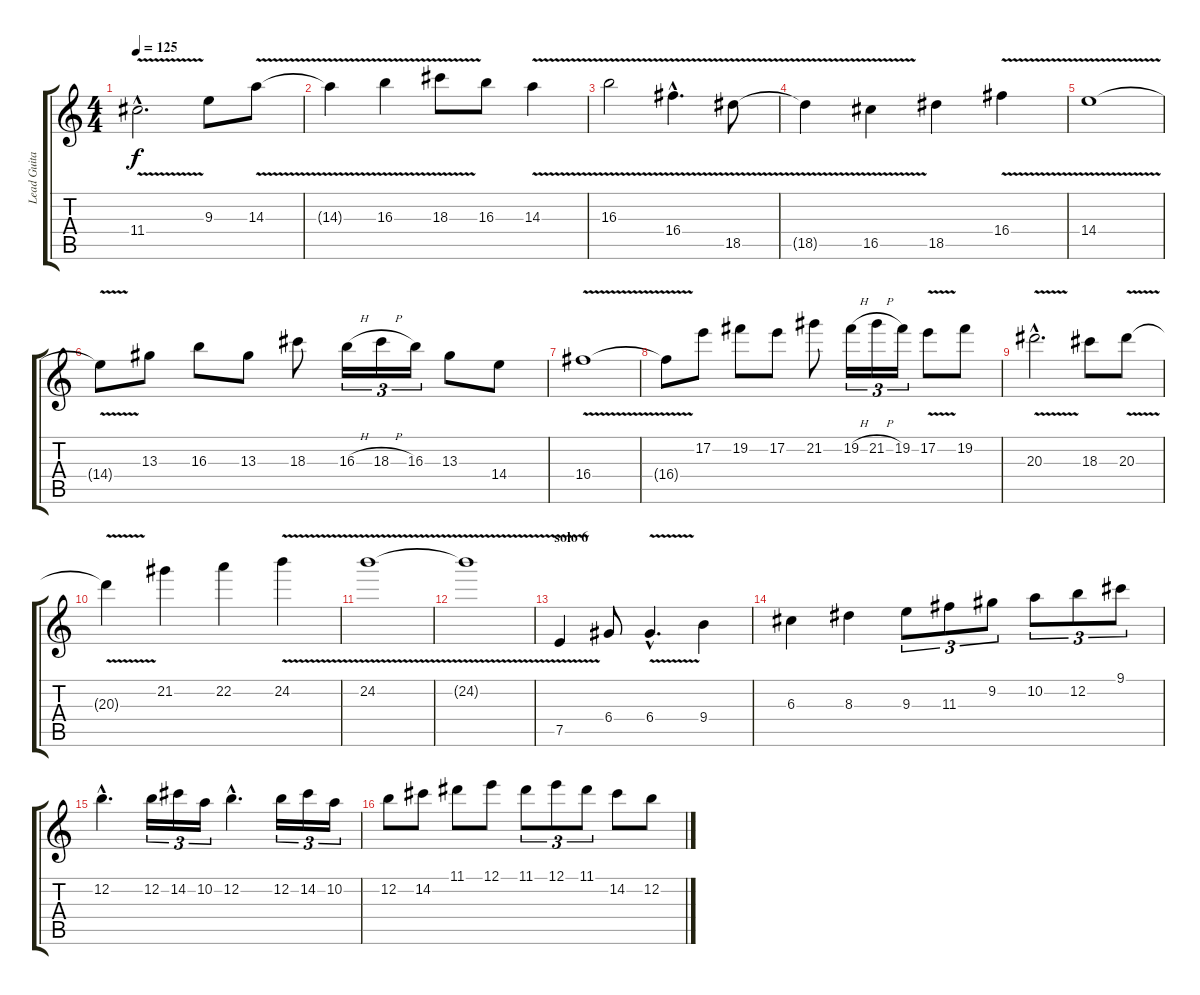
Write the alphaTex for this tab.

\track ("Lead Guitar 2" "Lead Guita") {instrument overdrivenguitar}
\staff {score tabs}
\tuning (E4 B3 G3 D3 A2 E2) {hide}
\ts (4 4)
\tempo 125
\clef g2
\ks c
11.4{v hac}.2{d dy f} 9.3.8 14.3{v}.8 |
14.3{t}.4 16.3{v}.4 18.3{v}.8 16.3.8 14.3{v}.4 |
16.3{v}.2 16.4{v hac}.4{d} 18.5{v}.8 |
18.5{t}.4 16.5{v}.4 18.5.4 16.4{v}.4 |
14.4{v}.1 |
14.4{t}.8 13.3.8 16.3.8 13.3.8 18.3.8 16.3{h}.16{tu (3 2)} 18.3{h}.16{tu (3 2)} 16.3.16{tu (3 2)} 13.3.8 14.4.8 |
16.4{v}.1 |
16.4{t}.8 17.2.8 19.2.8 17.2.8 21.2.8 19.2{h}.16{tu (3 2)} 21.2{h}.16{tu (3 2)} 19.2.16{tu (3 2)} 17.2{v}.8 19.2.8 |
20.3{v hac}.2{d} 18.3.8 20.3{v}.8 |
20.3{t}.4 21.2.4 22.2.4 24.2{v}.4 |
24.2{v}.1 |
24.2{t}.1 |
\section ("" "solo 6")
7.5{v}.4 6.4.8 6.4{v hac}.4{d} 9.4.4 |
6.3.4 8.3.4 9.3.8{tu (3 2)} 11.3.8{tu (3 2)} 9.2.8{tu (3 2)} 10.2.8{tu (3 2)} 12.2.8{tu (3 2)} 9.1.8{tu (3 2)} |
12.2{hac}.4{d} 12.2.16{tu (3 2)} 14.2.16{tu (3 2)} 10.2.16{tu (3 2)} 12.2{hac}.4{d} 12.2.16{tu (3 2)} 14.2.16{tu (3 2)} 10.2.16{tu (3 2)} |
12.2.8 14.2.8 11.1.8 12.1.8 11.1.8{tu (3 2)} 12.1.8{tu (3 2)} 11.1.8{tu (3 2)} 14.2.8 12.2.8
